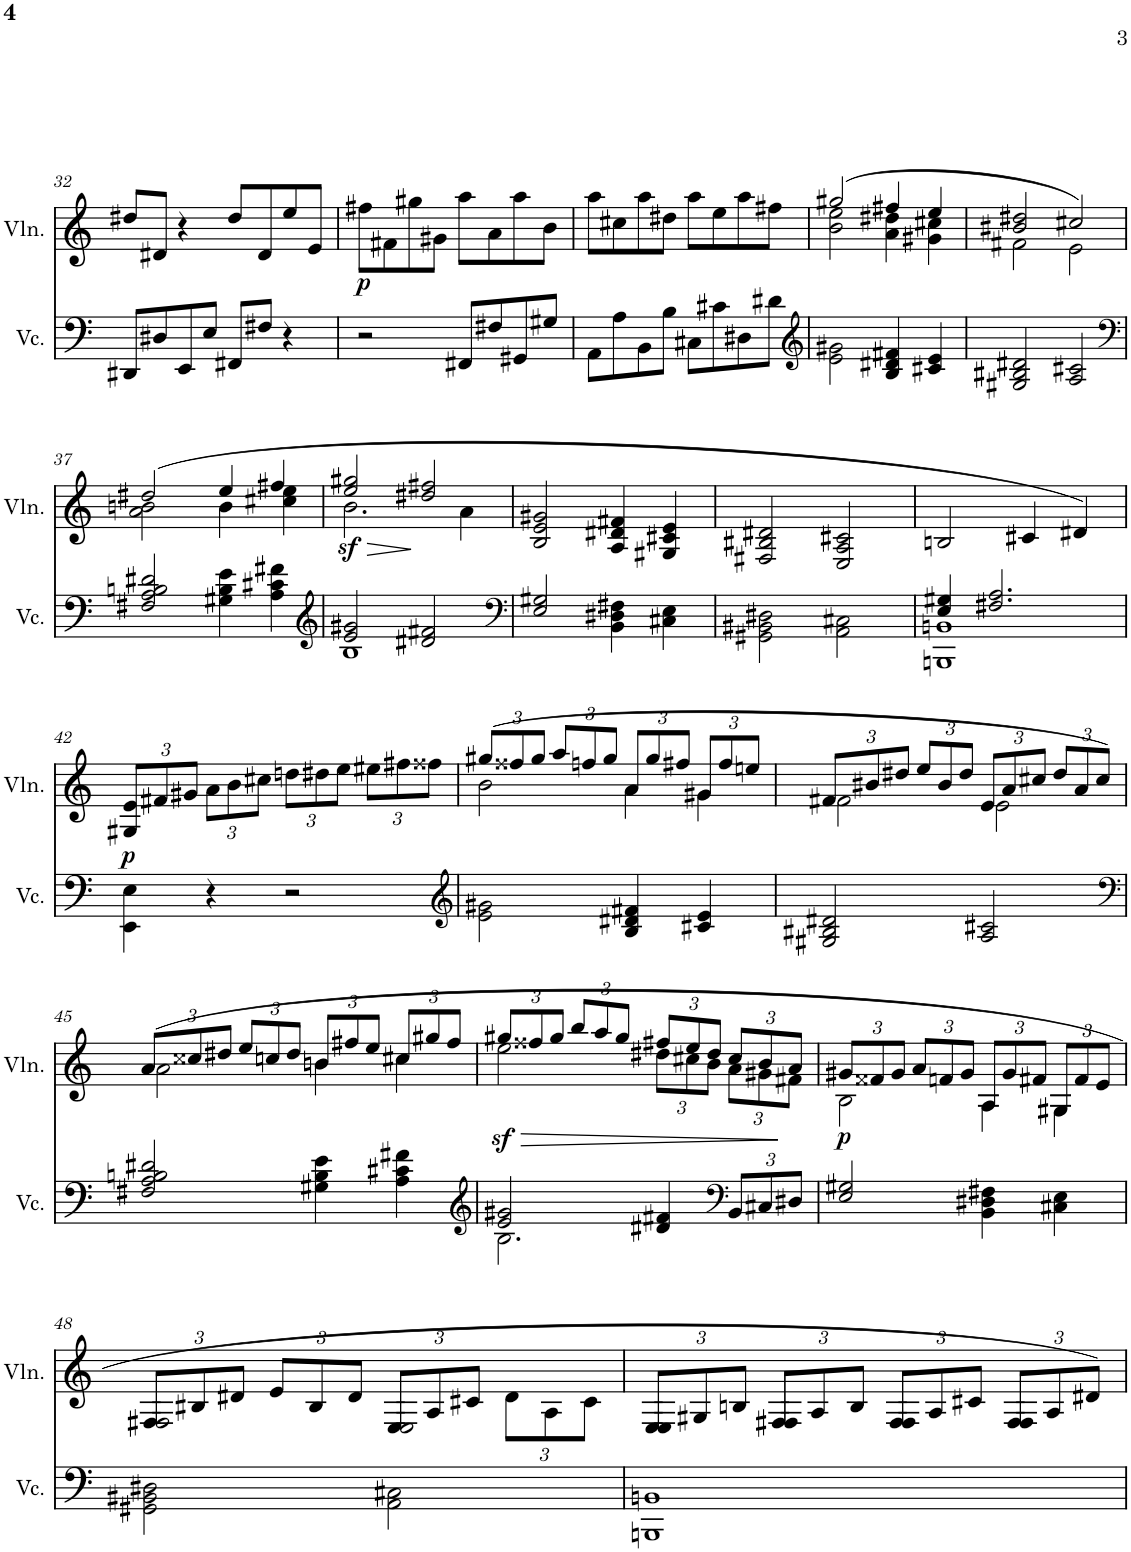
**kern	**kern	**dynam
*part2	*part1	*part1
*staff2	*staff1	*staff1
*I"大提琴	*I"小提琴	*
!!LO:PB:g=z
*clefF4	*clefG2	*
*k[]	*k[]	*
*M4/4	*M4/4	*
=32	=32	=32
8DD#X/L	8dd#X/L	.
8D#X/	8d#X/J	.
8EE/	4r	.
8E/J	.	.
8FF#X/L	8dd#/L	.
8F#X/J	8d#/	.
4r	8ee/	.
.	8e/J	.
=33	=33	=33
!	!	!LO:DY:b
2r	8ff#X\L	p
.	8f#X\	.
.	8gg#X\	.
.	8g#X\J	.
8FF#X/L	8aa\L	.
8F#X/	8a\	.
8GG#X/	8aa\	.
8G#X/J	8b\J	.
=34	=34	=34
8AA\L	8aa\L	.
8A\	8cc#X\	.
8BB\	8aa\	.
8B\J	8dd#X\J	.
8C#X\L	8aa\L	.
8c#X\	8ee\	.
8D#X\	8aa\	.
8d#X\J	8ff#X\J	.
=35	=35	=35
*clefG2	*	*
*	*^	*
2e\ 2g#X\	(2gg#X/	2b\ 2ee\	.
4B/ 4d#X/ 4f#X/	4ff#X/	4a\ 4dd#X\	.
4c#X/ 4e/	4ee/	4g#X\ 4cc#X\	.
=36	=36	=36	=36
2G#X/ 2B#X/ 2d#X/	2b#X/ 2dd#X/	2f#X\	.
2A/ 2c#X/	2cc#X/)	2e\	.
!!LO:LB:g=z	!!
=37	=37	=37	=37
*clefF4	*	*	*
2F#X/ 2A/ 2Bn/ 2d#X/	(2dd#X/	2a\ 2bn\	.
4G#X\ 4B\ 4e\	4ee/	4b\	.
4A\ 4c#X\ 4f#X\	4ff#X/	4cc#X\ 4ee\	.
=38	=38	=38	=38
*clefG2	*	*	*
*^	*	*	*
!	!	!	!	!LO:HP:b
!	!	!	!	!LO:DY:n=1:b
2e/ 2g#X/	1B	2ee/ 2gg#X/	2.b\	> sf
2d#X/ 2f#X/	.	2dd#X/ 2ff#X/	.	]
.	.	.	4a\	.
*v	*v	*	*	*
*	*v	*v	*
=39	=39	=39
*clefF4	*	*
2E/ 2G#X/	2B/ 2e/ 2g#X/	.
4BB\ 4D#X\ 4F#X\	4A/ 4d#X/ 4f#X/	.
4C#X\ 4E\	4G#X/ 4c#X/ 4e/	.
=40	=40	=40
2GG#X\ 2BB#X\ 2D#X\	2F#X/ 2B#X/ 2d#X/	.
2AA\ 2C#X\	2E/ 2A/ 2c#X/	.
=41	=41	=41
*^	*	*
4E/ 4G#X/	1BBBn 1BBn	2Bn/	.
2.F#X/ 2.A/	.	.	.
.	.	4c#X/	.
.	.	4d#X/)	.
*v	*v	*	*
!!LO:LB:g=z
=42	=42	=42
*	*Xbrackettup	*
!	!	!LO:DY:b
4EE\ 4E\	12G#X/ 12e/L	p
.	12f#X/	.
.	12g#X/J	.
4r	12a\L	.
.	12b\	.
.	12cc#X\J	.
2r	12ddn\L	.
.	12dd#X\	.
.	12ee\J	.
.	12ee#X\L	.
.	12ff#X\	.
.	12ff##X\J	.
=43	=43	=43
*clefG2	*	*
*	*^	*
2e\ 2g#X\	(12gg#X/L	2b\	.
.	12ff##X/	.	.
.	12gg#/J	.	.
.	12aa/L	.	.
.	12ffn/	.	.
.	12gg#/J	.	.
4B/ 4d#X/ 4f#X/	12a/L	4a\	.
.	12gg#/	.	.
.	12ff#X/J	.	.
4c#X/ 4e/	12g#X/L	4g#\	.
.	12ff#/	.	.
.	12een/J	.	.
=44	=44	=44	=44
2G#X/ 2B#X/ 2d#X/	12f#X/L	2f#\	.
.	12b#X/	.	.
.	12dd#X/J	.	.
.	12ee/L	.	.
.	12b#/	.	.
.	12dd#/J	.	.
2A/ 2c#X/	12e/L	2e\	.
.	12a/	.	.
.	12cc#X/J	.	.
.	12dd#/L	.	.
.	12a/	.	.
.	12cc#/J)	.	.
!!LO:LB:g=z	!!
=45	=45	=45	=45
*clefF4	*	*	*
2F#X/ 2A/ 2Bn/ 2d#X/	(12a/L	2a\	.
.	12cc##X/	.	.
.	12dd#X/J	.	.
.	12ee/L	.	.
.	12ccn/	.	.
.	12dd#/J	.	.
4G#X\ 4B\ 4e\	12bn/L	4bn\	.
.	12ff#X/	.	.
.	12ee/J	.	.
4A\ 4c#X\ 4f#X\	12cc#X/L	4cc#\	.
.	12gg#X/	.	.
.	12ff#/J	.	.
=46	=46	=46	=46
*clefG2	*	*	*
*^	*	*	*
!	!	!	!	!LO:HP:b
!	!	!	!	!LO:DY:n=1:b
2e/ 2g#X/	2.B\	12gg#X/L	2ee\	> sf
.	.	12ff##X/	.	.
.	.	12gg#/J	.	.
.	.	12bb/L	.	.
.	.	12aa/	.	.
.	.	12gg#/J	.	.
4d#X/ 4f#X/	.	12ff#X/L	12dd#X\L	.
.	.	12ee/	12cc#X\	.
.	.	12dd#/J	12b\J	.
*clefF4	*	*	*	*
*Xbrackettup	*	*	*	*
12BB/L	4ryy	12cc#/L	12a\L	.
12C#X/	.	12b/	12g#X\	.
12D#X/J	.	12a/J	12f#X\J	]
*v	*v	*	*	*
=47	=47	=47	=47
!	!	!	!LO:DY:b
2E/ 2G#X/	12g#X/L	2B\	p
.	12f##X/	.	.
.	12g#/J	.	.
.	12a/L	.	.
.	12fn/	.	.
.	12g#/J	.	.
4BB\ 4D#X\ 4F#X\	12A/L	4A\	.
.	12g#/	.	.
.	12f#X/J	.	.
4C#X\ 4E\	12G#X/L	4G#\	.
.	12f#/	.	.
.	12e/J	.	.
!!LO:LB:g=z	!!
=48	=48	=48	=48
2GG#X\ 2BB#X\ 2D#X\	12F#X/L	2F#/	.
.	12B#X/	.	.
.	12d#X/J	.	.
.	12e/L	.	.
.	12B#/	.	.
.	12d#/J	.	.
2AA\ 2C#X\	12E/L	2E/	.
.	12A/	.	.
.	12c#X/J	.	.
.	12d#\L	.	.
.	12A\	.	.
.	12c#\J	.	.
=49	=49	=49	=49
1BBBn 1BBn	12E/L	4E/	.
.	12G#X/	.	.
.	12Bn/J	.	.
.	12F#X/L	4F#/	.
.	12A/	.	.
.	12B/J	.	.
.	12F#/L	4F#/	.
.	12A/	.	.
.	12c#X/J	.	.
.	12F#/L	4F#/	.
.	12A/	.	.
.	12d#X/J)	.	.
*	*v	*v	*
=	=	=
*-	*-	*-
